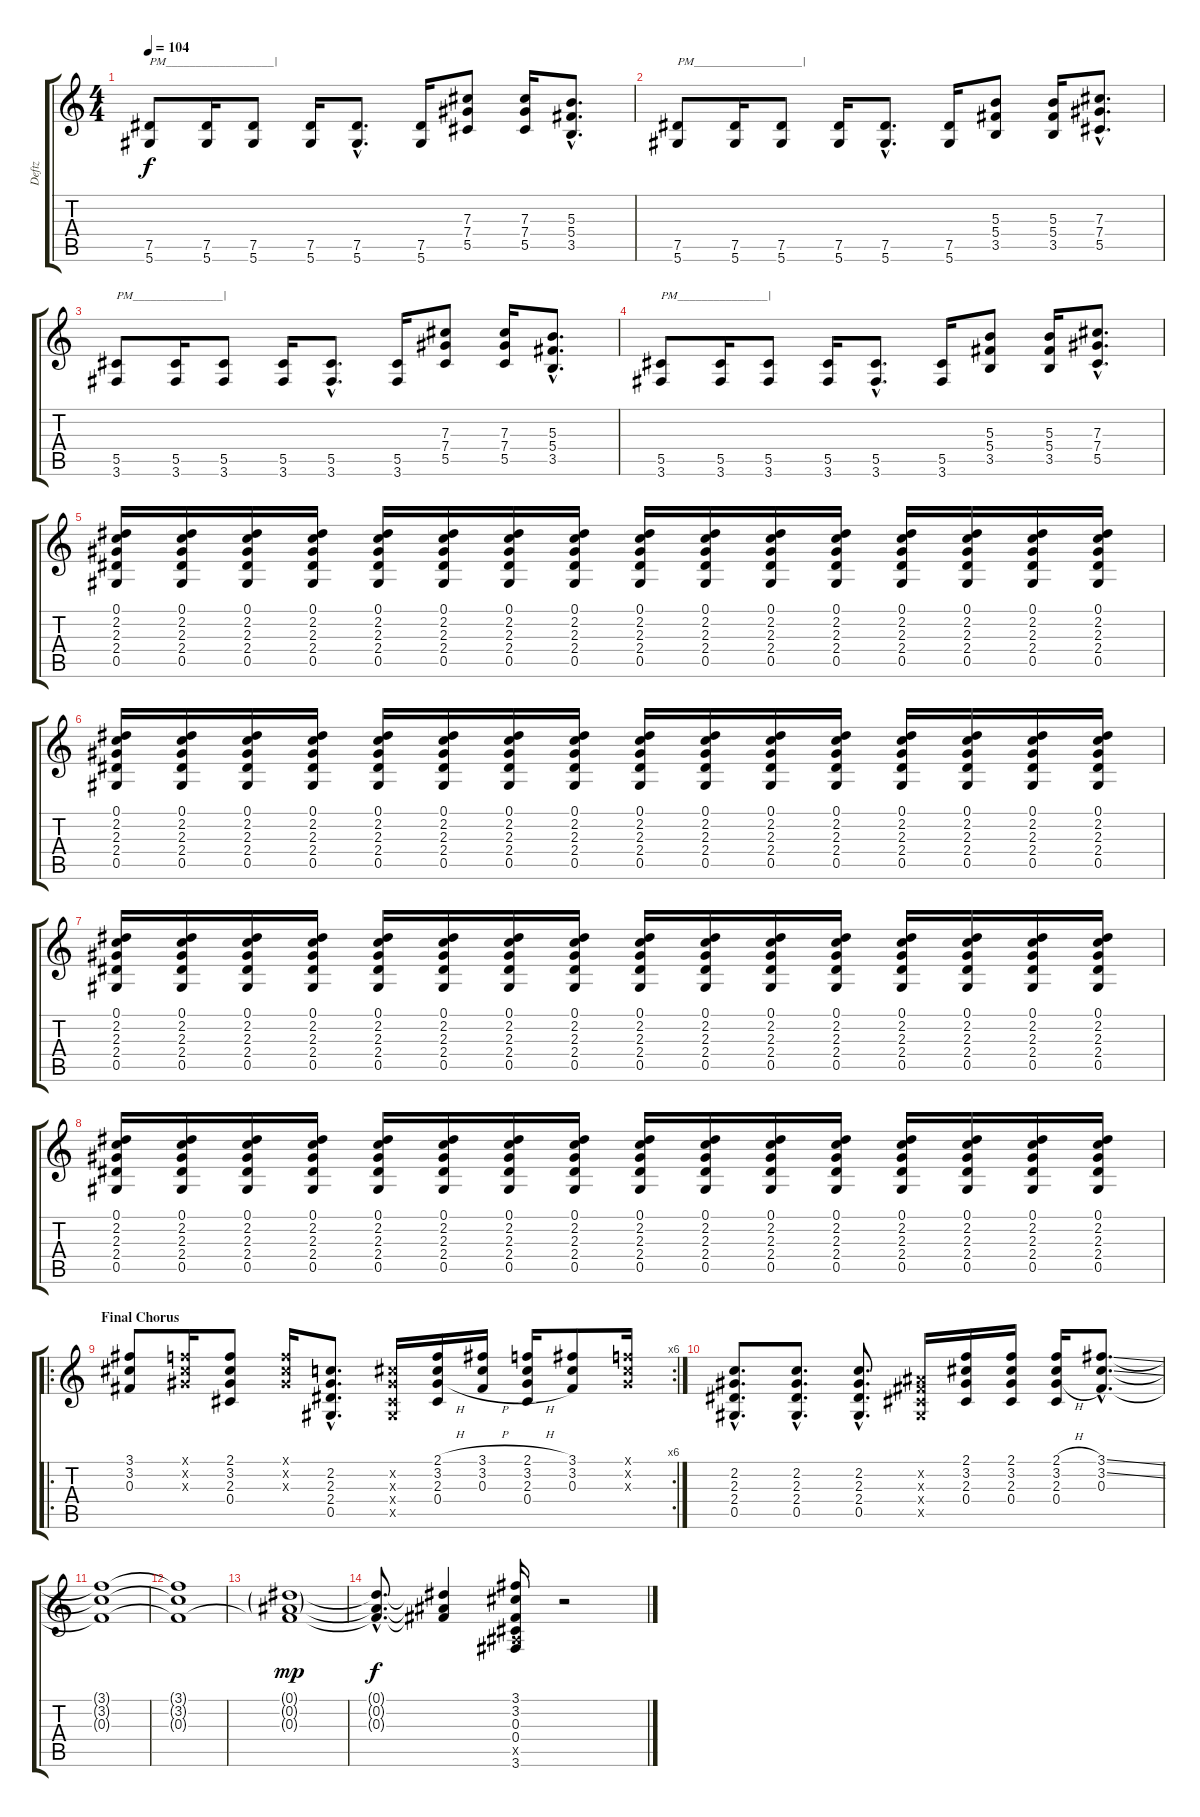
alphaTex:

\track ("Deftz" "Deftz") {instrument distortionguitar}
\staff {score tabs}
\tuning (Eb4 Bb3 Gb3 Db3 Ab2 Eb2) {hide}
\ts (4 4)
\tempo 104
\clef g2
\ks c
(7.5 5.6).8{txt "PM__________________|" dy f volume 16 instrument overdrivenguitar} (7.5 5.6).16 (7.5 5.6).8 (7.5 5.6).16 (7.5{hac} 5.6{hac}).8{d} (7.5 5.6).16 (7.3 7.4 5.5).8{volume 13 instrument distortionguitar} (7.3 7.4 5.5).16 (5.3{hac} 5.4{hac} 3.5{hac}).8{d} |
(7.5 5.6).8{txt "PM__________________|" volume 16 instrument overdrivenguitar} (7.5 5.6).16 (7.5 5.6).8 (7.5 5.6).16 (7.5{hac} 5.6{hac}).8{d} (7.5 5.6).16 (5.3 5.4 3.5).8{volume 13 instrument distortionguitar} (5.3 5.4 3.5).16 (7.3{hac} 7.4{hac} 5.5{hac}).8{d} |
(5.5 3.6).8{txt "PM_______________|" volume 16 instrument overdrivenguitar} (5.5 3.6).16 (5.5 3.6).8 (5.5 3.6).16 (5.5{hac} 3.6{hac}).8{d} (5.5 3.6).16 (7.3 7.4 5.5).8{volume 13 instrument distortionguitar} (7.3 7.4 5.5).16 (5.3{hac} 5.4{hac} 3.5{hac}).8{d} |
(5.5 3.6).8{txt "PM_______________|" volume 16 instrument overdrivenguitar} (5.5 3.6).16 (5.5 3.6).8 (5.5 3.6).16 (5.5{hac} 3.6{hac}).8{d} (5.5 3.6).16 (5.3 5.4 3.5).8{volume 13 instrument distortionguitar} (5.3 5.4 3.5).16 (7.3{hac} 7.4{hac} 5.5{hac}).8{d} |
(0.1 2.2 2.3 2.4 0.5).16{volume 10 instrument electricguitarclean} (0.1 2.2 2.3 2.4 0.5).16 (0.1 2.2 2.3 2.4 0.5).16 (0.1 2.2 2.3 2.4 0.5).16 (0.1 2.2 2.3 2.4 0.5).16 (0.1 2.2 2.3 2.4 0.5).16 (0.1 2.2 2.3 2.4 0.5).16 (0.1 2.2 2.3 2.4 0.5).16 (0.1 2.2 2.3 2.4 0.5).16 (0.1 2.2 2.3 2.4 0.5).16 (0.1 2.2 2.3 2.4 0.5).16 (0.1 2.2 2.3 2.4 0.5).16 (0.1 2.2 2.3 2.4 0.5).16 (0.1 2.2 2.3 2.4 0.5).16 (0.1 2.2 2.3 2.4 0.5).16 (0.1 2.2 2.3 2.4 0.5).16 |
(0.1 2.2 2.3 2.4 0.5).16{volume 10 instrument electricguitarclean} (0.1 2.2 2.3 2.4 0.5).16 (0.1 2.2 2.3 2.4 0.5).16 (0.1 2.2 2.3 2.4 0.5).16 (0.1 2.2 2.3 2.4 0.5).16 (0.1 2.2 2.3 2.4 0.5).16 (0.1 2.2 2.3 2.4 0.5).16 (0.1 2.2 2.3 2.4 0.5).16 (0.1 2.2 2.3 2.4 0.5).16 (0.1 2.2 2.3 2.4 0.5).16 (0.1 2.2 2.3 2.4 0.5).16 (0.1 2.2 2.3 2.4 0.5).16 (0.1 2.2 2.3 2.4 0.5).16 (0.1 2.2 2.3 2.4 0.5).16 (0.1 2.2 2.3 2.4 0.5).16 (0.1 2.2 2.3 2.4 0.5).16 |
(0.1 2.2 2.3 2.4 0.5).16{volume 10 instrument electricguitarclean} (0.1 2.2 2.3 2.4 0.5).16 (0.1 2.2 2.3 2.4 0.5).16 (0.1 2.2 2.3 2.4 0.5).16 (0.1 2.2 2.3 2.4 0.5).16 (0.1 2.2 2.3 2.4 0.5).16 (0.1 2.2 2.3 2.4 0.5).16 (0.1 2.2 2.3 2.4 0.5).16 (0.1 2.2 2.3 2.4 0.5).16 (0.1 2.2 2.3 2.4 0.5).16 (0.1 2.2 2.3 2.4 0.5).16 (0.1 2.2 2.3 2.4 0.5).16 (0.1 2.2 2.3 2.4 0.5).16 (0.1 2.2 2.3 2.4 0.5).16 (0.1 2.2 2.3 2.4 0.5).16 (0.1 2.2 2.3 2.4 0.5).16 |
(0.1 2.2 2.3 2.4 0.5).16{volume 10 instrument electricguitarclean} (0.1 2.2 2.3 2.4 0.5).16 (0.1 2.2 2.3 2.4 0.5).16 (0.1 2.2 2.3 2.4 0.5).16 (0.1 2.2 2.3 2.4 0.5).16 (0.1 2.2 2.3 2.4 0.5).16 (0.1 2.2 2.3 2.4 0.5).16 (0.1 2.2 2.3 2.4 0.5).16 (0.1 2.2 2.3 2.4 0.5).16 (0.1 2.2 2.3 2.4 0.5).16 (0.1 2.2 2.3 2.4 0.5).16 (0.1 2.2 2.3 2.4 0.5).16 (0.1 2.2 2.3 2.4 0.5).16 (0.1 2.2 2.3 2.4 0.5).16 (0.1 2.2 2.3 2.4 0.5).16 (0.1 2.2 2.3 2.4 0.5).16 |
\ro
\rc 6
\section ("" "Final Chorus")
(3.1 3.2 0.3).8{volume 13 instrument distortionguitar} (2.1{x} 3.2{x} 2.3{x}).16 (2.1 3.2 2.3 0.4).8 (2.1{x} 3.2{x} 2.3{x}).16 (2.2{hac} 2.3{hac} 2.4{hac} 0.5{hac}).8{d} (3.2{x} 2.3{x} 0.4{x} 0.5{x}).16 (2.1{h} 3.2 2.3{h} 0.4).16 (3.1{h} 3.2 0.3{h}).16 (2.1{h} 3.2 2.3{h} 0.4).16 (3.1 3.2 0.3).8 (2.1{x} 3.2{x} 2.3{x}).16 |
(2.2{hac} 2.3{hac} 2.4{hac} 0.5{hac}).8{d} (2.2{hac} 2.3{hac} 2.4{hac} 0.5{hac}).8{d} (2.2{hac} 2.3{hac} 2.4{hac} 0.5{hac}).8{d} (0.2{x} 0.3{x} 0.4{x} 0.5{x}).16 (2.1 3.2 2.3 0.4).16 (2.1 3.2 2.3 0.4).16 (2.1{h} 3.2 2.3{h} 0.4).16 (3.1{ss hac} 3.2{ss hac} 0.3{hac}).8{d volume 7} |
(3.1{t} 3.2{t} 0.3{t}).1 |
(3.1{t} 3.2{t} 0.3{t}).1 |
(0.1{g} 0.2{g} 0.3{t}).1{dy mp volume 3} |
(0.1{hac t} 0.2{hac t} 0.3{hac t}).8{d dy f} (0.1{t} 0.2{t} 0.3{t}).4 (3.1 3.2 0.3 0.4 2.5{x} 3.6).16{volume 3} r.2
